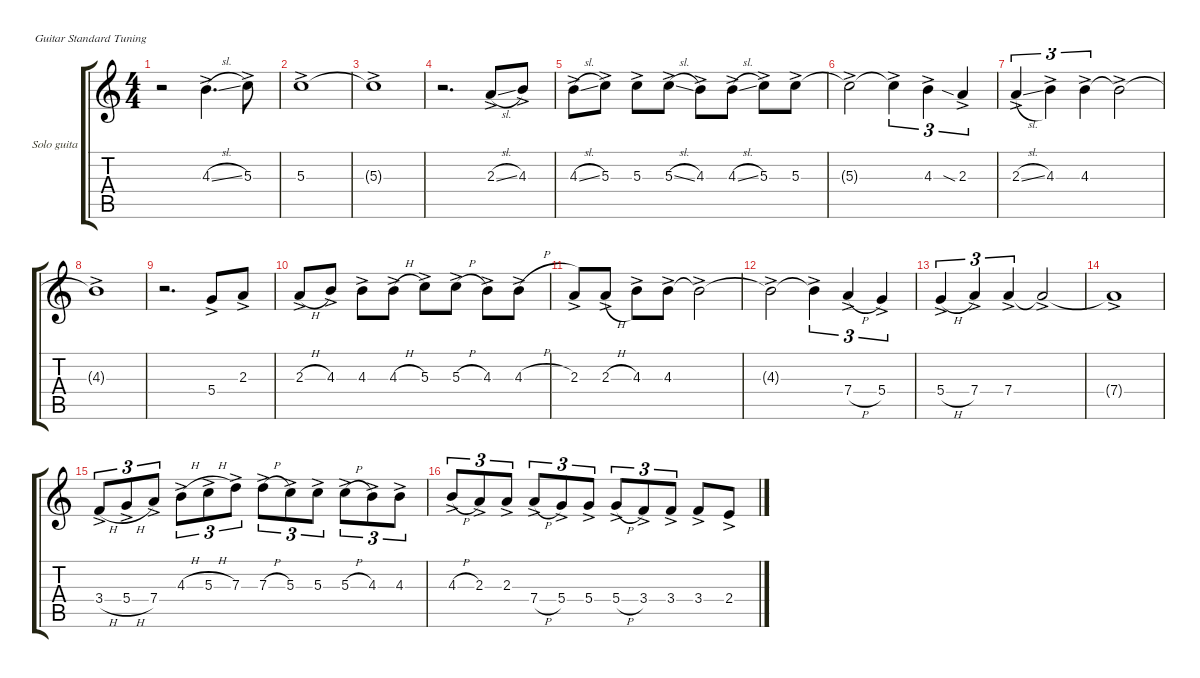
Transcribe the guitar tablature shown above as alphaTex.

\defaultSystemsLayout 4
\hideDynamics
\bracketExtendMode groupsimilarinstruments
\firstSystemTrackNameOrientation horizontal
\otherSystemsTrackNameOrientation horizontal
\track ("Solo guitar Jesse Cook" "Solo guita") {instrument acousticguitarsteel}
\staff {score tabs}
\tuning (E4 B3 G3 D3 A2 E2)
\ts (4 4)
\tempo (140 hide)
\clef g2
\scale
0.358853
\ks aminor
r.2{dy mf instrument acousticguitarsteel} 4.3{sl ac}.4{d} 5.3{ac}.8 |
\scale
0.0949583 5.3{ac}.1 |
\scale
0.0791319 5.3{ac t}.1 |
\scale
0.165865 r.2{d} 2.3{sl ac}.8 4.3{ac}.8 |
\scale
0.300809 4.3{sl ac}.8 5.3{ac}.8 5.3{ac}.8 5.3{sl ac}.8 4.3{ac}.8 4.3{sl ac}.8 5.3{ac}.8 5.3{ac}.8 |
5.3{ac t}.2 5.3{ac t}.4{tu (3 2)} 4.3{ac}.4{tu (3 2)} 2.3{sia ac}.4{tu (3 2)} |
2.3{sl ac}.4{tu (3 2)} 4.3{ac}.4{tu (3 2)} 4.3{ac}.4{tu (3 2)} 4.3{ac t}.2 |
4.3{ac t}.1 |
r.2{d} 5.4{ac}.8 2.3{ac}.8 |
2.3{h ac}.8 4.3{ac}.8 4.3{ac}.8 4.3{h ac}.8 5.3{ac}.8 5.3{h ac}.8 4.3{ac}.8 4.3{h ac}.8 |
2.3{ac}.8 2.3{h ac}.8 4.3{ac}.8 4.3{ac}.8 4.3{ac t}.2 |
4.3{ac t}.2 4.3{ac t}.4{tu (3 2)} 7.4{h ac}.4{tu (3 2)} 5.4{ac}.4{tu (3 2)} |
5.4{h ac}.4{tu (3 2)} 7.4{ac}.4{tu (3 2)} 7.4{ac}.4{tu (3 2)} 7.4{ac t}.2 |
7.4{ac t}.1 |
3.4{h ac}.8{tu (3 2)} 5.4{h ac}.8{tu (3 2)} 7.4{ac}.8{tu (3 2)} 4.3{h ac}.8{tu (3 2)} 5.3{h ac}.8{tu (3 2)} 7.3{ac}.8{tu (3 2)} 7.3{h ac}.8{tu (3 2)} 5.3{ac}.8{tu (3 2)} 5.3{ac}.8{tu (3 2)} 5.3{h ac}.8{tu (3 2)} 4.3{ac}.8{tu (3 2)} 4.3{ac}.8{tu (3 2)} |
4.3{h ac}.8{tu (3 2)} 2.3{ac}.8{tu (3 2)} 2.3{ac}.8{tu (3 2)} 7.4{h ac}.8{tu (3 2)} 5.4{ac}.8{tu (3 2)} 5.4{ac}.8{tu (3 2)} 5.4{h ac}.8{tu (3 2)} 3.4{ac}.8{tu (3 2)} 3.4{ac}.8{tu (3 2)} 3.4{ac}.8 2.4{ac}.8
